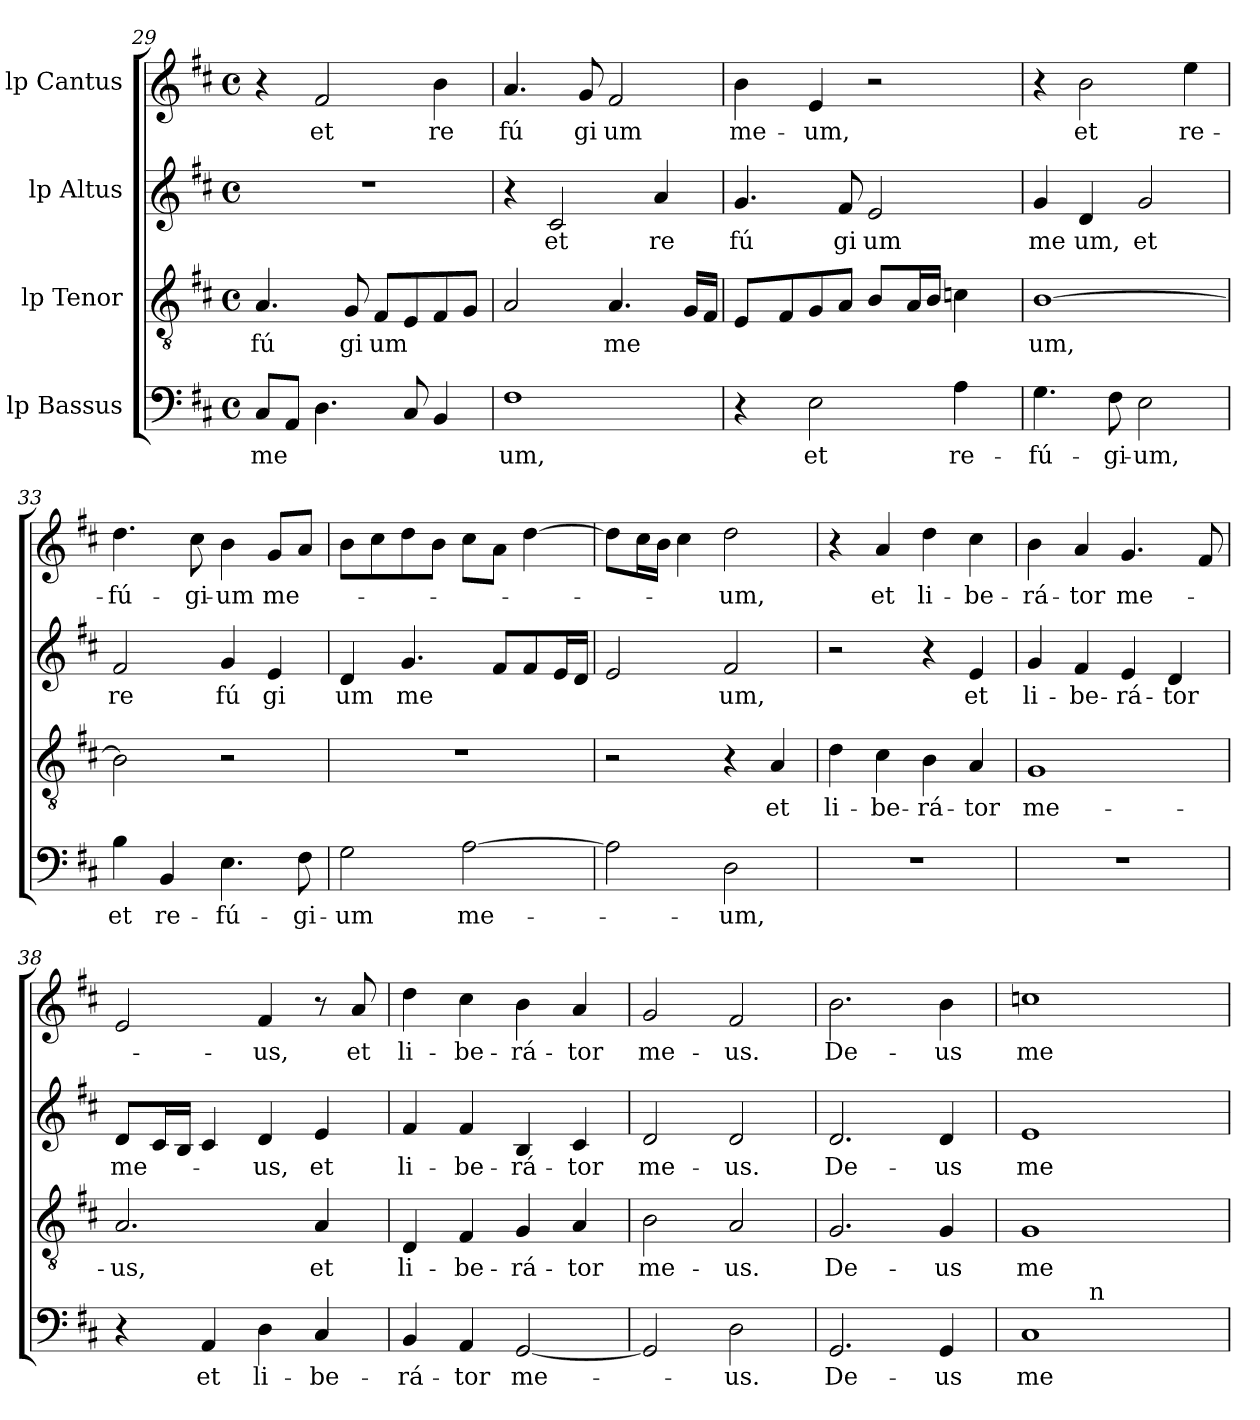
**kern	**text	**kern	**text	**kern	**text	**kern	**text
*part4	*part4	*part3	*part3	*part2	*part2	*part1	*part1
*staff4	*staff4	*staff3	*staff3	*staff2	*staff2	*staff1	*staff1
*I"lp Bassus	*	*I"lp Tenor	*	*I"lp Altus	*	*I"lp Cantus	*
*clefF4	*	*clefGv2	*	*clefG2	*	*clefG2	*
*k[f#c#]	*	*k[f#c#]	*	*k[f#c#]	*	*k[f#c#]	*
*D:	*	*D:	*	*D:	*	*D:	*
*M4/4	*	*M4/4	*	*M4/4	*	*M4/4	*
*met(c)	*	*met(c)	*	*met(c)	*	*met(c)	*
=29	=29	=29	=29	=29	=29	=29	=29
!	!LO:LY:b	!	!LO:LY:b:cj	!	!	!	!
8C#/L	me	4.A/	fú	1r	.	4r	.
8AA/J	.	.	.	.	.	.	.
!	!	!	!	!	!	!	!LO:LY:b:cj
4.D\	.	.	.	.	.	2f#/	et
!	!	!	!LO:LY:b:cj	!	!	!	!
.	.	8G/	gi	.	.	.	.
!	!	!	!LO:LY:b	!	!	!	!
.	.	8F#/L	um	.	.	.	.
8C#/	.	8E/	.	.	.	.	.
!	!	!	!	!	!	!	!LO:LY:b:cj
4BB/	.	8F#/	.	.	.	4b\	re
.	.	8G/J	.	.	.	.	.
=30	=30	=30	=30	=30	=30	=30	=30
!	!LO:LY:b:cj	!	!	!	!	!	!LO:LY:b:cj
1F#	um,	2A/	.	4r	.	4.a/	fú
!	!	!	!	!	!LO:LY:b:cj	!	!
.	.	.	.	2c#/	et	.	.
!	!	!	!	!	!	!	!LO:LY:b:cj
.	.	.	.	.	.	8g/	gi
!	!	!	!LO:LY:b	!	!	!	!LO:LY:b:cj
.	.	4.A/	me	.	.	2f#/	um
!	!	!	!	!	!LO:LY:b:cj	!	!
.	.	.	.	4a/	re	.	.
.	.	16G/L	.	.	.	.	.
.	.	16F#/J	.	.	.	.	.
!!LO:LB:g=z
=31	=31	=31	=31	=31	=31	=31	=31
!	!	!	!	!	!LO:LY:b:cj	!	!LO:LY:b:cj
*	*	*^	*	*	*	*	*
4r	.	8E/L	16ryy	.	4.g/	fú	4b\	me-
.	.	.	64ryy	.	.	.	.	.
.	.	.	2ryy	.	.	.	.	.
.	.	8F#/	.	.	.	.	.	.
!	!LO:LY:b:cj	!	!	!	!	!	!	!LO:LY:b:cj
2E\	et	8G/	.	.	.	.	4e/	-um,
!	!	!	!	!	!	!LO:LY:b:cj	!	!
.	.	8A/J	.	.	8f#/	gi	.	.
!	!	!	!	!	!	!LO:LY:b:cj	!	!
.	.	8B/L	.	.	2e/	um	2r	.
.	.	.	4ryy	.	.	.	.	.
.	.	16A/	.	.	.	.	.	.
.	.	16B/J	.	.	.	.	.	.
!	!LO:LY:b:cj	!	!	!	!	!	!	!
4A\	re-	4cn\	.	.	.	.	.	.
.	.	.	8ryy	.	.	.	.	.
.	.	.	32.ryy	.	.	.	.	.
=32	=32	=32	=32	=32	=32	=32	=32	=32
!	!LO:LY:b:cj	!	!	!LO:LY:b:cj	!	!LO:LY:b:cj	!	!
*	*	*v	*v	*	*	*	*	*
4.G\	-fú-	[>1B	um,	4g/	me	4r	.
!	!	!	!	!	!LO:LY:b:cj	!	!LO:LY:b:cj
.	.	.	.	4d/	um,	2b\	et
!	!LO:LY:b:cj	!	!	!	!	!	!
8F#\	-gi-	.	.	.	.	.	.
!	!LO:LY:b:cj	!	!	!	!LO:LY:b:cj	!	!
2E\	-um,	.	.	2g/	et	.	.
!	!	!	!	!	!	!	!LO:LY:b:cj
.	.	.	.	.	.	4ee\	re-
=33	=33	=33	=33	=33	=33	=33	=33
!	!LO:LY:b:cj	!	!	!	!LO:LY:b:cj	!	!LO:LY:b:cj
4B\	et	2B\]	.	2f#/	re	4.dd\	-fú-
!	!LO:LY:b:cj	!	!	!	!	!	!
4BB/	re-	.	.	.	.	.	.
!	!	!	!	!	!	!	!LO:LY:b:cj
.	.	.	.	.	.	8cc#\	-gi-
!	!LO:LY:b:cj	!	!	!	!LO:LY:b:cj	!	!LO:LY:b:cj
4.E\	-fú-	2r	.	4g/	fú	4b\	-um
!	!	!	!	!	!LO:LY:b:cj	!	!LO:LY:b
.	.	.	.	4e/	gi	8g/L	me-
!	!LO:LY:b:cj	!	!	!	!	!	!
8F#\	-gi-	.	.	.	.	8a/J	.
=34	=34	=34	=34	=34	=34	=34	=34
!	!LO:LY:b:cj	!	!	!	!LO:LY:b:cj	!	!
2G\	-um	1r	.	4d/	um	8b\L	.
.	.	.	.	.	.	8cc#\	.
!	!	!	!	!	!LO:LY:b	!	!
.	.	.	.	4.g/	me	8dd\	.
.	.	.	.	.	.	8b\J	.
!	!LO:LY:b:cj	!	!	!	!	!	!
[>2A\	me-	.	.	.	.	8cc#\L	.
.	.	.	.	8f#/L	.	8a\J	.
.	.	.	.	8f#/	.	[>4dd\	.
.	.	.	.	16e/	.	.	.
.	.	.	.	16d/J	.	.	.
=35	=35	=35	=35	=35	=35	=35	=35
2A\]	.	2r	.	2e/	.	8dd\L]	.
.	.	.	.	.	.	16cc#\	.
.	.	.	.	.	.	16b\J	.
.	.	.	.	.	.	4cc#\	.
!	!LO:LY:b:cj	!	!	!	!LO:LY:b:cj	!	!LO:LY:b:cj
2D\	-um,	4r	.	2f#/	um,	2dd\	-um,
!	!	!	!LO:LY:b:cj	!	!	!	!
.	.	4A/	et	.	.	.	.
!!LO:LB:g=z
=36	=36	=36	=36	=36	=36	=36	=36
!	!	!	!LO:LY:b:cj	!	!	!	!
1r	.	4d\	li-	2r	.	4r	.
!	!	!	!LO:LY:b:cj	!	!	!	!LO:LY:b:cj
.	.	4c#\	-be-	.	.	4a/	et
!	!	!	!LO:LY:b:cj	!	!	!	!LO:LY:b:cj
.	.	4B\	-rá-	4r	.	4dd\	li-
!	!	!	!LO:LY:b:cj	!	!LO:LY:b:cj	!	!LO:LY:b:cj
.	.	4A/	-tor	4e/	et	4cc#\	-be-
=37	=37	=37	=37	=37	=37	=37	=37
!	!	!	!LO:LY:b:cj	!	!LO:LY:b:cj	!	!LO:LY:b:cj
1r	.	1G	me-	4g/	li-	4b\	-rá-
!	!	!	!	!	!LO:LY:b:cj	!	!LO:LY:b:cj
.	.	.	.	4f#/	-be-	4a/	-tor
!	!	!	!	!	!LO:LY:b:cj	!	!LO:LY:b
.	.	.	.	4e/	-rá-	4.g/	me-
!	!	!	!	!	!LO:LY:b:cj	!	!
.	.	.	.	4d/	-tor	.	.
.	.	.	.	.	.	8f#/	.
=38	=38	=38	=38	=38	=38	=38	=38
!	!	!	!LO:LY:b:cj	!	!LO:LY:b	!	!
4r	.	2.A/	-us,	8d/L	me-	2e/	.
.	.	.	.	16c#/	.	.	.
.	.	.	.	16B/J	.	.	.
!	!LO:LY:b:cj	!	!	!	!	!	!
4AA/	et	.	.	4c#/	.	.	.
!	!LO:LY:b:cj	!	!	!	!LO:LY:b:cj	!	!LO:LY:b:cj
4D\	li-	.	.	4d/	-us,	4f#/	-us,
!	!LO:LY:b:cj	!	!LO:LY:b:cj	!	!LO:LY:b:cj	!	!
4C#/	-be-	4A/	et	4e/	et	8r	.
!	!	!	!	!	!	!	!LO:LY:b:cj
.	.	.	.	.	.	8a/	et
=39	=39	=39	=39	=39	=39	=39	=39
!	!LO:LY:b:cj	!	!LO:LY:b:cj	!	!LO:LY:b:cj	!	!LO:LY:b:cj
4BB/	-rá-	4D/	li-	4f#/	li-	4dd\	li-
!	!LO:LY:b:cj	!	!LO:LY:b:cj	!	!LO:LY:b:cj	!	!LO:LY:b:cj
4AA/	-tor	4F#/	-be-	4f#/	-be-	4cc#\	-be-
!	!LO:LY:b:cj	!	!LO:LY:b:cj	!	!LO:LY:b:cj	!	!LO:LY:b:cj
[<2GG/	me-	4G/	-rá-	4B/	-rá-	4b\	-rá-
!	!	!	!LO:LY:b:cj	!	!LO:LY:b:cj	!	!LO:LY:b:cj
.	.	4A/	-tor	4c#/	-tor	4a/	-tor
=40	=40	=40	=40	=40	=40	=40	=40
!	!	!	!LO:LY:b:cj	!	!LO:LY:b:cj	!	!LO:LY:b:cj
2GG/]	.	2B\	me-	2d/	me-	2g/	me-
!	!LO:LY:b:cj	!	!LO:LY:b:cj	!	!LO:LY:b:cj	!	!LO:LY:b:cj
2D\	-us.	2A/	-us.	2d/	-us.	2f#/	-us.
=41	=41	=41	=41	=41	=41	=41	=41
!	!LO:LY:b:cj	!	!LO:LY:b:cj	!	!LO:LY:b:cj	!	!LO:LY:b:cj
2.GG/	De-	2.G/	De-	2.d/	De-	2.b\	De-
!	!LO:LY:b:cj	!	!LO:LY:b:cj	!	!LO:LY:b:cj	!	!LO:LY:b:cj
4GG/	-us	4G/	-us	4d/	-us	4b\	-us
=42	=42	=42	=42	=42	=42	=42	=42
!	!LO:LY:b:cj	!	!LO:LY:b:cj	!	!LO:LY:b:cj	!	!LO:LY:b:cj
*^	*	*	*	*	*	*	*
1C#	4ryy	me-	1G	me-	1e	me-	1ccn	me-
.	64ryy	.	.	.	.	.	.	.
!	!LO:TX:a:t=n	!	!	!	!	!	!	!
.	2ryy	.	.	.	.	.	.	.
.	8...ryy	.	.	.	.	.	.	.
*v	*v	*	*	*	*	*	*	*
=	=	=	=	=	=	=	=
*-	*-	*-	*-	*-	*-	*-	*-
